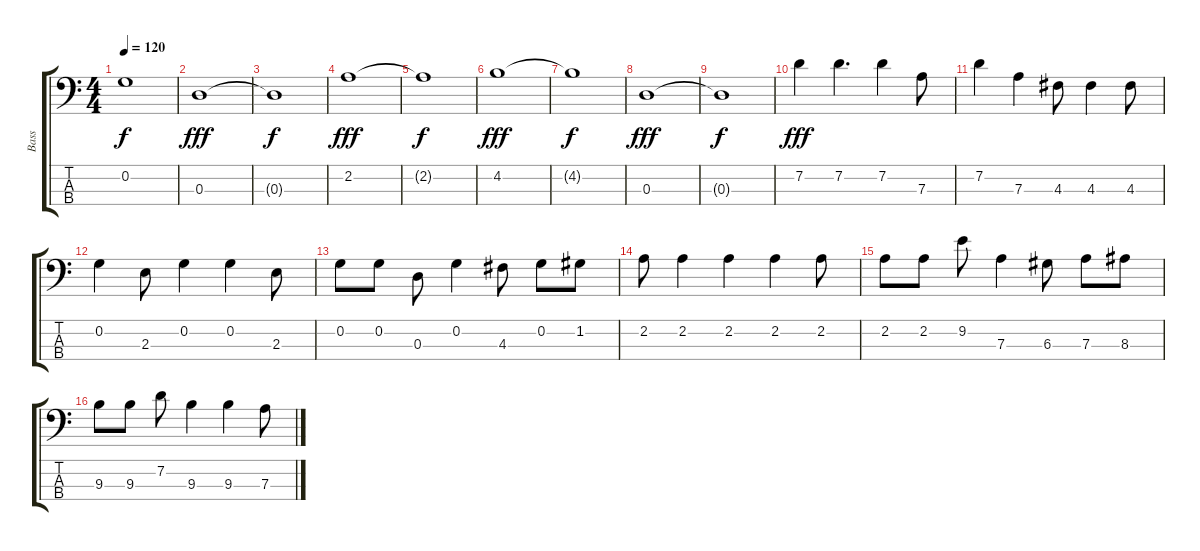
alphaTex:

\track ("Bass" "Bass") {instrument synthbass1}
\staff {score tabs}
\tuning (C-1 G2 D2 A1) {hide}
\ts (4 4)
\tempo 120
\clef f4
\ks c
0.2{t}.1{dy f} |
0.3.1{dy fff} |
0.3{t}.1{dy f} |
2.2.1{dy fff} |
2.2{t}.1{dy f} |
4.2.1{dy fff} |
4.2{t}.1{dy f} |
0.3.1{dy fff} |
0.3{t}.1{dy f} |
7.2.4{dy fff} 7.2.4{d} 7.2.4 7.3.8 |
7.2.4 7.3.4 4.3.8 4.3.4 4.3.8 |
0.2.4 2.3.8 0.2.4 0.2.4 2.3.8 |
0.2.8 0.2.8 0.3.8 0.2.4 4.3.8 0.2.8 1.2.8 |
2.2.8 2.2.4 2.2.4 2.2.4 2.2.8 |
2.2.8 2.2.8 9.2.8 7.3.4 6.3.8 7.3.8 8.3.8 |
9.3.8 9.3.8 7.2.8 9.3.4 9.3.4 7.3.8
